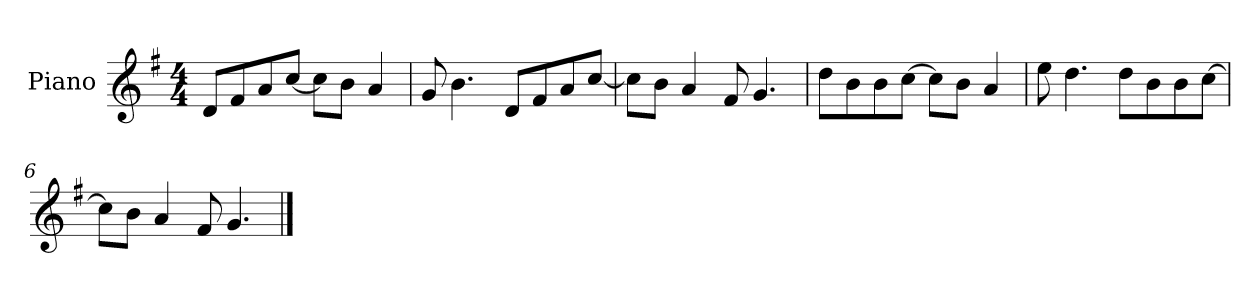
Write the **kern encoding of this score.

**kern
*part1
*staff1
*I"Piano
*I'P-no
*clefG2
*k[f#]
*M4/4
*MM90
=1
8d/L
8f#/
8a/
[8cc/J
8cc\L]
8b\J
4a/
=2
8g/
4.b\
8d/L
8f#/
8a/
[8cc/J
=3
8cc\L]
8b\J
4a/
8f#/
4.g/
=4
8dd\L
8b\
8b\
[8cc\J
8cc\L]
8b\J
4a/
=5
8ee\
4.dd\
8dd\L
8b\
8b\
[8cc\J
!!LO:LB:g=z
=6
8cc\L]
8b\J
4a/
8f#/
4.g/
==
*-
